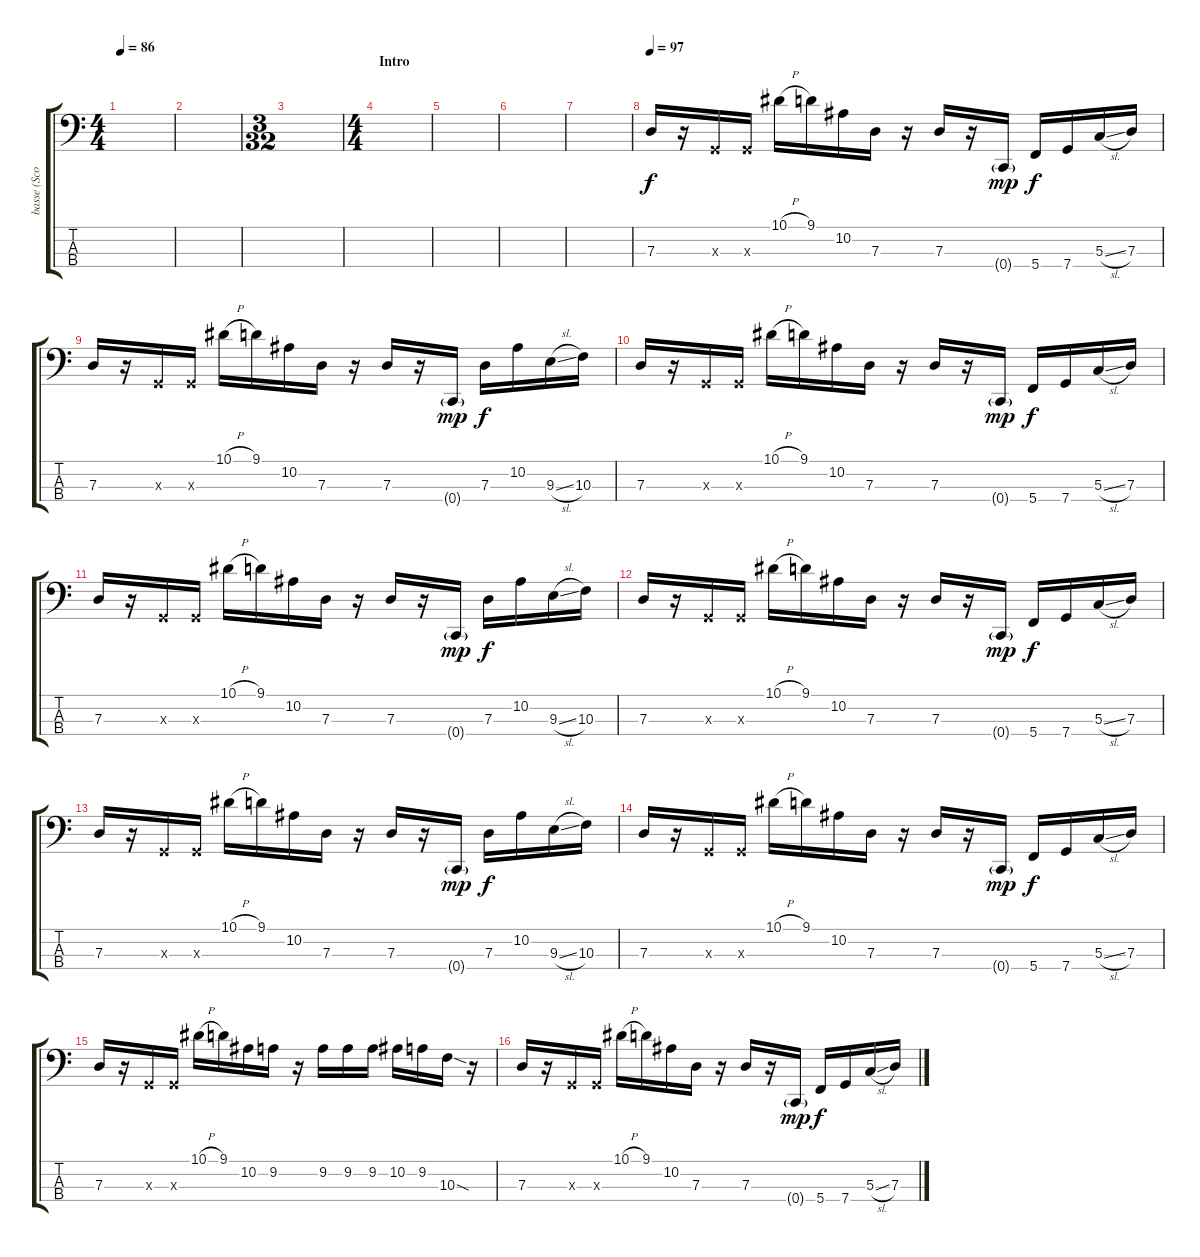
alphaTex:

\track ("basse (Scott Reeder)" "basse (Sco") {instrument electricbasspick}
\staff {score tabs}
\tuning (F2 C2 G1 C1) {hide}
\ts (4 4)
\tempo 86
\clef f4
\ks c
|
|
\ts (3 32)
|
\ts (4 4)
\section ("" "Intro")
|
|
|
|
\tempo 97
7.3.16 r.16 0.3{x}.16 0.3{x}.16 10.1{h}.16 9.1.16 10.2.16 7.3.16 r.16 7.3.16 r.16 0.4{g}.16{dy mp} 5.4.16{dy f} 7.4.16 5.3{sl}.16 7.3.16 |
7.3.16 r.16 0.3{x}.16 0.3{x}.16 10.1{h}.16 9.1.16 10.2.16 7.3.16 r.16 7.3.16 r.16 0.4{g}.16{dy mp} 7.3.16{dy f} 10.2.16 9.3{sl}.16 10.3.16 |
7.3.16 r.16 0.3{x}.16 0.3{x}.16 10.1{h}.16 9.1.16 10.2.16 7.3.16 r.16 7.3.16 r.16 0.4{g}.16{dy mp} 5.4.16{dy f} 7.4.16 5.3{sl}.16 7.3.16 |
7.3.16 r.16 0.3{x}.16 0.3{x}.16 10.1{h}.16 9.1.16 10.2.16 7.3.16 r.16 7.3.16 r.16 0.4{g}.16{dy mp} 7.3.16{dy f} 10.2.16 9.3{sl}.16 10.3.16 |
7.3.16 r.16 0.3{x}.16 0.3{x}.16 10.1{h}.16 9.1.16 10.2.16 7.3.16 r.16 7.3.16 r.16 0.4{g}.16{dy mp} 5.4.16{dy f} 7.4.16 5.3{sl}.16 7.3.16 |
7.3.16 r.16 0.3{x}.16 0.3{x}.16 10.1{h}.16 9.1.16 10.2.16 7.3.16 r.16 7.3.16 r.16 0.4{g}.16{dy mp} 7.3.16{dy f} 10.2.16 9.3{sl}.16 10.3.16 |
7.3.16 r.16 0.3{x}.16 0.3{x}.16 10.1{h}.16 9.1.16 10.2.16 7.3.16 r.16 7.3.16 r.16 0.4{g}.16{dy mp} 5.4.16{dy f} 7.4.16 5.3{sl}.16 7.3.16 |
7.3.16 r.16 0.3{x}.16 0.3{x}.16 10.1{h}.16 9.1.16 10.2.16 9.2.16 r.16 9.2.16 9.2.16 9.2.16 10.2.16 9.2.16 10.3{sod}.16 r.16 |
7.3.16 r.16 0.3{x}.16 0.3{x}.16 10.1{h}.16 9.1.16 10.2.16 7.3.16 r.16 7.3.16 r.16 0.4{g}.16{dy mp} 5.4.16{dy f} 7.4.16 5.3{sl}.16 7.3.16
